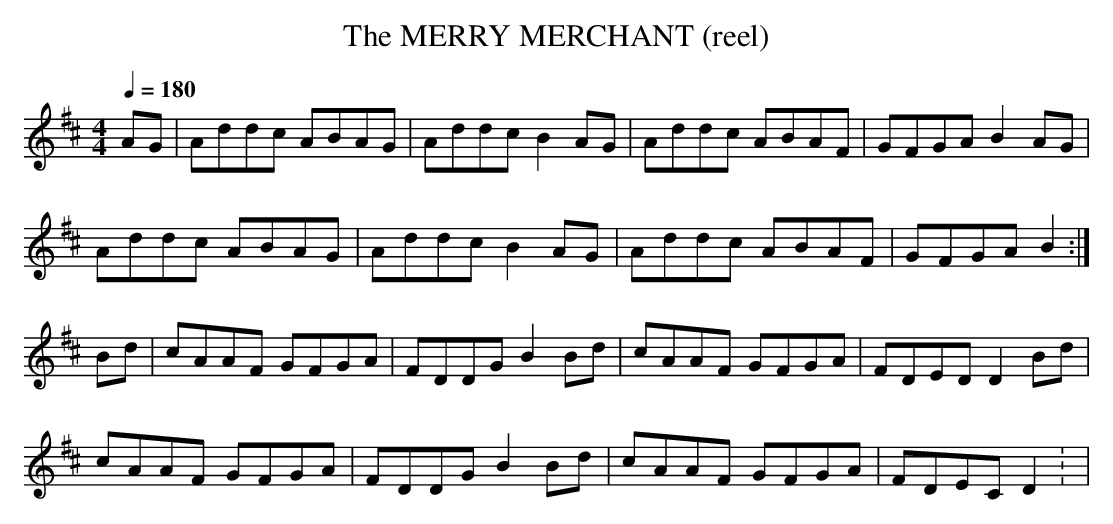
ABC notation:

X:1
T:MERRY MERCHANT (reel), The
Q:1/4=180
M:4/4
L:1/8
K:D
AG|Addc ABAG|Addc B2AG|Addc ABAF|GFGA B2AG|
Addc ABAG|Addc B2AG|Addc ABAF|GFGA B2 :|
Bd|cAAF GFGA|FDDG B2Bd|cAAF GFGA|FDED D2Bd|
cAAF GFGA|FDDG B2Bd|cAAF GFGA|FDEC D2 :|
